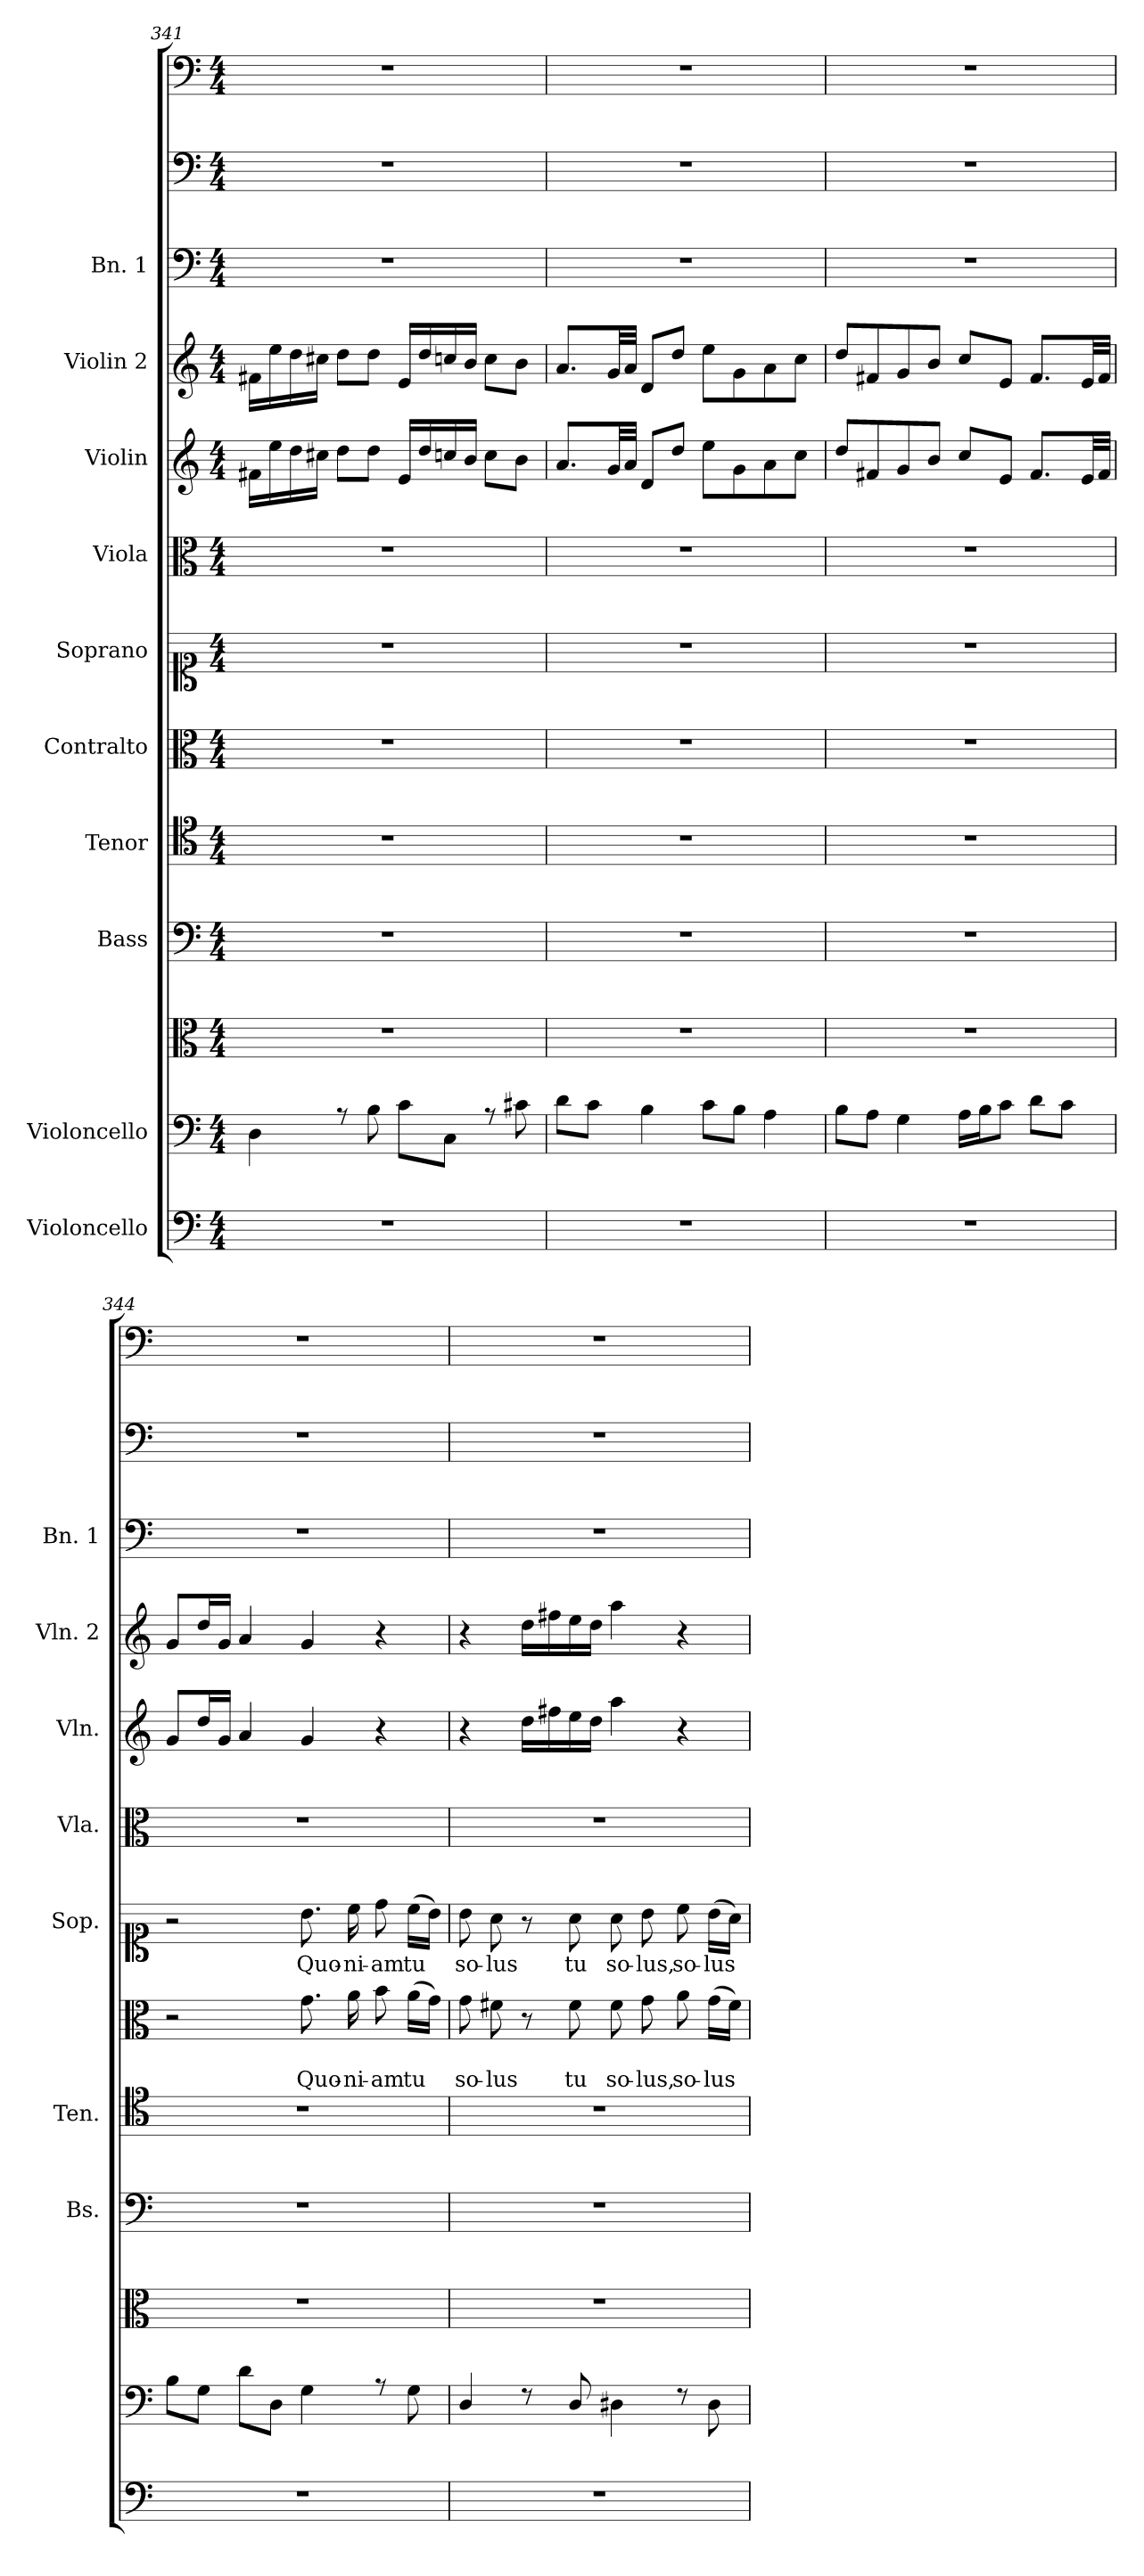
**kern	**kern	**kern	**kern	**kern	**kern	**text	**text	**kern	**text	**kern	**kern	**kern	**kern	**kern	**kern
*part13	*part12	*part11	*part10	*part9	*part8	*part8	*part8	*part7	*part7	*part6	*part5	*part4	*part3	*part2	*part1
*staff13	*staff12	*staff11	*staff10	*staff9	*staff8	*staff8	*staff8	*staff7	*staff7	*staff6	*staff5	*staff4	*staff3	*staff2	*staff1
*I"Violoncello	*I"Violoncello	*	*I"Bass	*I"Tenor	*I"Contralto	*	*	*I"Soprano	*	*I"Viola	*I"Violin	*I"Violin 2	*I"Bn. 1	*	*
*	*	*	*I'Bs.	*I'Ten.	*	*	*	*I'Sop.	*	*I'Vla.	*I'Vln.	*I'Vln. 2	*I'Bn. 1	*	*
*clefF4	*clefF4	*clefC3	*clefF4	*clefC4	*clefC3	*	*	*clefC1	*	*clefC3	*clefG2	*clefG2	*clefF4	*clefF4	*clefF4
*	*	*	*	*ITrd7c12	*	*	*	*	*	*	*	*	*	*	*
*k[]	*k[]	*k[]	*k[]	*k[]	*k[]	*	*	*k[]	*	*k[]	*k[]	*k[]	*k[]	*k[]	*k[]
*C:	*C:	*C:	*C:	*C:	*C:	*	*	*C:	*	*C:	*C:	*C:	*C:	*C:	*C:
*M4/4	*M4/4	*M4/4	*M4/4	*M4/4	*M4/4	*	*	*M4/4	*	*M4/4	*M4/4	*M4/4	*M4/4	*M4/4	*M4/4
=341	=341	=341	=341	=341	=341	=341	=341	=341	=341	=341	=341	=341	=341	=341	=341
*	*^	*	*	*	*	*	*	*	*	*	*	*	*	*	*
1r	4D\	1ryy	1r	1r	1r	1r	.	.	1r	.	1r	16f#X\LL	16f#X\LL	1r	1r	1r
.	.	.	.	.	.	.	.	.	.	.	.	16ee\	16ee\	.	.	.
.	.	.	.	.	.	.	.	.	.	.	.	16dd\	16dd\	.	.	.
.	.	.	.	.	.	.	.	.	.	.	.	16cc#X\JJ	16cc#X\JJ	.	.	.
.	8r	.	.	.	.	.	.	.	.	.	.	8dd\L	8dd\L	.	.	.
.	8B\	.	.	.	.	.	.	.	.	.	.	8dd\J	8dd\J	.	.	.
.	8c\L	.	.	.	.	.	.	.	.	.	.	16e/LL	16e/LL	.	.	.
.	.	.	.	.	.	.	.	.	.	.	.	16dd/	16dd/	.	.	.
.	8C\J	.	.	.	.	.	.	.	.	.	.	16ccn/	16ccn/	.	.	.
.	.	.	.	.	.	.	.	.	.	.	.	16b/JJ	16b/JJ	.	.	.
.	8r	.	.	.	.	.	.	.	.	.	.	8cc\L	8cc\L	.	.	.
.	8c#X\	.	.	.	.	.	.	.	.	.	.	8b\J	8b\J	.	.	.
!!LO:PB:g=z
=342	=342	=342	=342	=342	=342	=342	=342	=342	=342	=342	=342	=342	=342	=342	=342	=342
1r	8d\L	1ryy	1r	1r	1r	1r	.	.	1r	.	1r	8.a/L	8.a/L	1r	1r	1r
.	8c\J	.	.	.	.	.	.	.	.	.	.	.	.	.	.	.
.	.	.	.	.	.	.	.	.	.	.	.	32g/LL	32g/LL	.	.	.
.	.	.	.	.	.	.	.	.	.	.	.	32a/JJJ	32a/JJJ	.	.	.
.	4B\	.	.	.	.	.	.	.	.	.	.	8d/L	8d/L	.	.	.
.	.	.	.	.	.	.	.	.	.	.	.	8dd/J	8dd/J	.	.	.
.	8c\L	.	.	.	.	.	.	.	.	.	.	8ee\L	8ee\L	.	.	.
.	8B\J	.	.	.	.	.	.	.	.	.	.	8g\	8g\	.	.	.
.	4A\	.	.	.	.	.	.	.	.	.	.	8a\	8a\	.	.	.
.	.	.	.	.	.	.	.	.	.	.	.	8cc\J	8cc\J	.	.	.
=343	=343	=343	=343	=343	=343	=343	=343	=343	=343	=343	=343	=343	=343	=343	=343	=343
1r	8B\L	1ryy	1r	1r	1r	1r	.	.	1r	.	1r	8dd/L	8dd/L	1r	1r	1r
.	8A\J	.	.	.	.	.	.	.	.	.	.	8f#X/	8f#X/	.	.	.
.	4G\	.	.	.	.	.	.	.	.	.	.	8g/	8g/	.	.	.
.	.	.	.	.	.	.	.	.	.	.	.	8b/J	8b/J	.	.	.
.	16A\LL	.	.	.	.	.	.	.	.	.	.	8cc/L	8cc/L	.	.	.
.	16B\J	.	.	.	.	.	.	.	.	.	.	.	.	.	.	.
.	8c\J	.	.	.	.	.	.	.	.	.	.	8e/J	8e/J	.	.	.
.	8d\L	.	.	.	.	.	.	.	.	.	.	8.f#/L	8.f#/L	.	.	.
.	8c\J	.	.	.	.	.	.	.	.	.	.	.	.	.	.	.
.	.	.	.	.	.	.	.	.	.	.	.	32e/LL	32e/LL	.	.	.
.	.	.	.	.	.	.	.	.	.	.	.	32f#/JJJ	32f#/JJJ	.	.	.
=344	=344	=344	=344	=344	=344	=344	=344	=344	=344	=344	=344	=344	=344	=344	=344	=344
1r	8B\L	1ryy	1r	1r	1r	2r	.	.	2r	.	1r	8g/L	8g/L	1r	1r	1r
.	8G\J	.	.	.	.	.	.	.	.	.	.	16dd/L	16dd/L	.	.	.
.	.	.	.	.	.	.	.	.	.	.	.	16g/JJ	16g/JJ	.	.	.
.	8d\L	.	.	.	.	.	.	.	.	.	.	4a/	4a/	.	.	.
.	8D\J	.	.	.	.	.	.	.	.	.	.	.	.	.	.	.
!	!	!	!	!	!	!	!	!LO:LY:b	!	!LO:LY:b	!	!	!	!	!	!
.	4G\	.	.	.	.	8.g\	.	Quo-	8.b\	Quo-	.	4g/	4g/	.	.	.
!	!	!	!	!	!	!	!	!LO:LY:b	!	!LO:LY:b	!	!	!	!	!	!
.	.	.	.	.	.	16a\	.	-ni-	16cc\	-ni-	.	.	.	.	.	.
!	!	!	!	!	!	!	!	!LO:LY:b	!	!LO:LY:b	!	!	!	!	!	!
.	8r	.	.	.	.	8b\	.	-am	8dd\	-am	.	4r	4r	.	.	.
!	!	!	!	!	!	!	!	!LO:LY:b	!	!LO:LY:b	!	!	!	!	!	!
.	8G\	.	.	.	.	(>16a\LL	.	tu	(>16cc\LL	tu	.	.	.	.	.	.
.	.	.	.	.	.	16g\JJ)	.	.	16b\JJ)	.	.	.	.	.	.	.
!!LO:PB:g=z
=345	=345	=345	=345	=345	=345	=345	=345	=345	=345	=345	=345	=345	=345	=345	=345	=345
!	!	!	!	!	!	!	!	!LO:LY:b	!	!LO:LY:b	!	!	!	!	!	!
1r	4D/	1ryy	1r	1r	1r	8g\	.	so-	8b\	so-	1r	4r	4r	1r	1r	1r
!	!	!	!	!	!	!	!	!LO:LY:b	!	!LO:LY:b	!	!	!	!	!	!
.	.	.	.	.	.	8f#X\	.	-lus	8a\	-lus	.	.	.	.	.	.
.	8r	.	.	.	.	8r	.	.	8r	.	.	16dd\LL	16dd\LL	.	.	.
.	.	.	.	.	.	.	.	.	.	.	.	16ff#X\	16ff#X\	.	.	.
!	!	!	!	!	!	!	!	!LO:LY:b	!	!LO:LY:b	!	!	!	!	!	!
.	8D/	.	.	.	.	8f#\	.	tu	8a\	tu	.	16ee\	16ee\	.	.	.
.	.	.	.	.	.	.	.	.	.	.	.	16dd\JJ	16dd\JJ	.	.	.
!	!	!	!	!	!	!	!	!LO:LY:b	!	!LO:LY:b	!	!	!	!	!	!
.	4D#X\	.	.	.	.	8f#\	.	so-	8a\	so-	.	4aa\	4aa\	.	.	.
!	!	!	!	!	!	!	!	!LO:LY:b	!	!LO:LY:b	!	!	!	!	!	!
.	.	.	.	.	.	8g\	.	-lus,	8b\	-lus,	.	.	.	.	.	.
!	!	!	!	!	!	!	!	!LO:LY:b	!	!LO:LY:b	!	!	!	!	!	!
.	8r	.	.	.	.	8a\	.	so-	8cc\	so-	.	4r	4r	.	.	.
!	!	!	!	!	!	!	!	!LO:LY:b	!	!LO:LY:b	!	!	!	!	!	!
.	8D#\	.	.	.	.	(>16g\LL	.	-lus	(>16b\LL	-lus	.	.	.	.	.	.
.	.	.	.	.	.	16f#\JJ)	.	.	16a\JJ)	.	.	.	.	.	.	.
*	*v	*v	*	*	*	*	*	*	*	*	*	*	*	*	*	*
=	=	=	=	=	=	=	=	=	=	=	=	=	=	=	=
*-	*-	*-	*-	*-	*-	*-	*-	*-	*-	*-	*-	*-	*-	*-	*-
